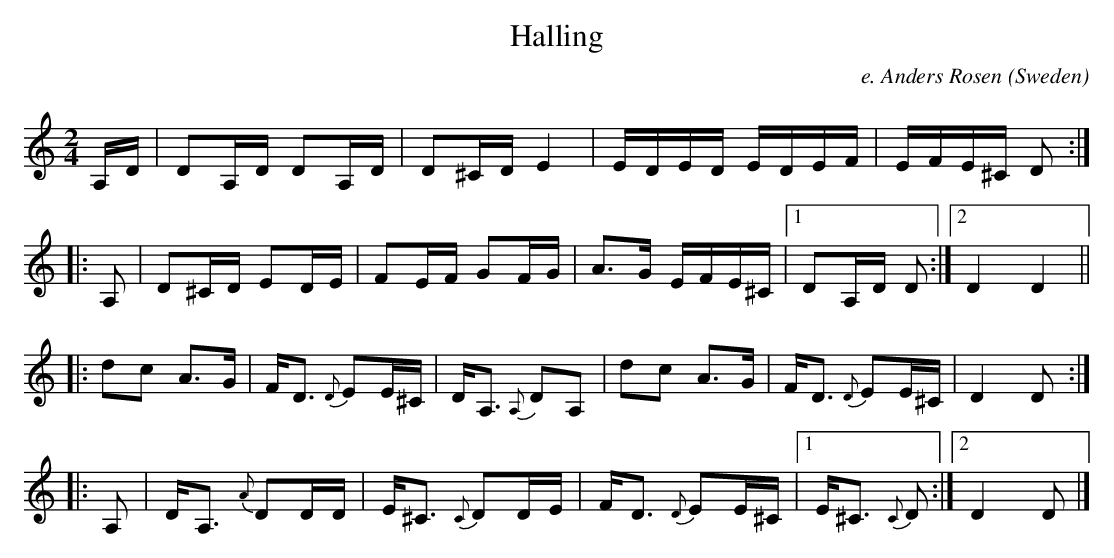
X:1
T:Halling
C:e. Anders Rosen
M:2/4
O:Sweden
O:Norway
K:D dorian
A,D|\
D2A,D D2A,D|D2^CD E4|EDED EDEF|EFE^C D2:|
|:A,2|\
D2^CD E2DE|F2EF G2FG|A3G EFE^C \
|1 D2A,D D2:|2 D4D4 ||
|:d2c2 A3G|FD3 {D}E2E^C|DA,3 {A,}D2A,2|\
d2c2 A3G|FD3 {D}E2E^C|D4 D2:|
|:A,2|\
DA,3 {A}D2DD|E^C3 {C}D2DE|FD3 {D}E2E^C\
|1E^C3 {C}D2 :|2 D4D2|]
